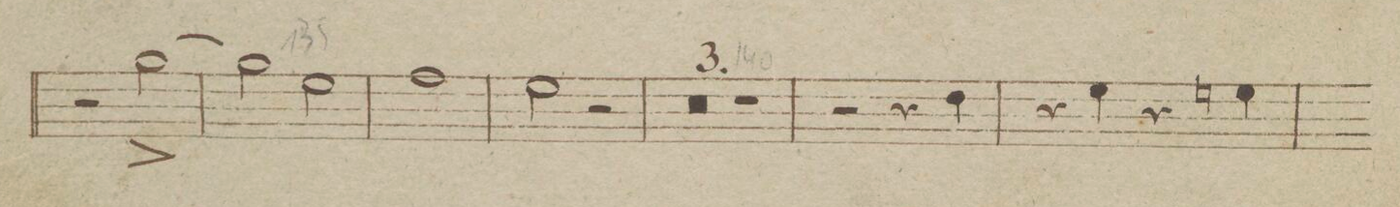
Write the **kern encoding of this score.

**kern	**dynam
*I"Oboe Primo.	*
*clefG2	*
*k[b-e-]	*
*met(c)	*
*M4/4	*
2r	.
[2gg^<\	.
=135	=135
2gg\]	.
2ee-\	.
=136	=136
1ff	.
=137	=137
2ee-\	.
2r	.
=138	=138
0r	.
=139	=139
=140	=140
1r	.
=141	=141
2r	.
4r	.
4dd\	.
=142	=142
4r	.
4ee-\	.
4r	.
4een\	.
=143	=143
*-	*-
